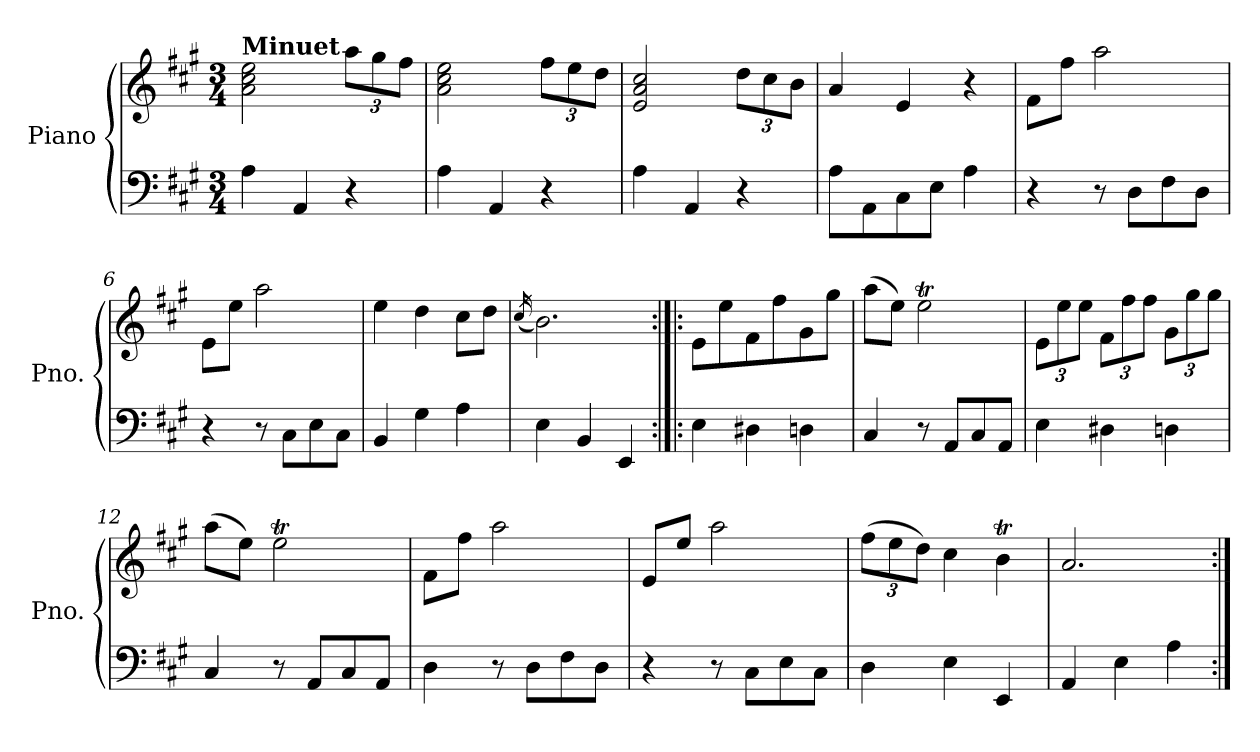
**kern	**kern
*part1	*part1
*staff2	*staff1
*I"Piano	*
*I'Pno.	*
*clefF4	*clefG2
*k[f#c#g#]	*k[f#c#g#]
*M3/4	*M3/4
=1	=1
!	!LO:TX:a:B:t=Minuet
4A\	2a\ 2cc#\ 2ee\
4AA/	.
*	*Xbrackettup
4r	12aa\L
.	12gg#\
.	12ff#\J
=2	=2
4A\	2a\ 2cc#\ 2ee\
4AA/	.
4r	12ff#\L
.	12ee\
.	12dd\J
=3	=3
4A\	2e/ 2a/ 2cc#/
4AA/	.
4r	12dd\L
.	12cc#\
.	12b\J
=4	=4
8A\L	4a/
8AA\	.
8C#\	4e/
8E\J	.
4A\	4r
!!LO:LB:g=z
=5	=5
4r	8f#\L
.	8ff#\J
8r	2aa\
8D\L	.
8F#\	.
8D\J	.
=6	=6
4r	8e\L
.	8ee\J
8r	2aa\
8C#\L	.
8E\	.
8C#\J	.
=7	=7
4BB/	4ee\
4G#\	4dd\
4A\	8cc#\L
.	8dd\J
=8	=8
.	(<16qcc#/
4E\	2.b\)
4BB/	.
4EE/	.
!!LO:LB:g=z
=9:|!|:	=9:|!|:
4E\	8e\L
.	8ee\
4D#X\	8f#\
.	8ff#\
4Dn\	8g#\
.	8gg#\J
=10	=10
4C#/	(>8aa\L
.	8ee\J)
8r	2eeT\
8AA/L	.
8C#/	.
8AA/J	.
=11	=11
4E\	12e\L
.	12ee\
.	12ee\J
4D#X\	12f#\L
.	12ff#\
.	12ff#\J
4Dn\	12g#\L
.	12gg#\
.	12gg#\J
=12	=12
4C#/	(>8aa\L
.	8ee\J)
8r	2eeT\
8AA/L	.
8C#/	.
8AA/J	.
!!LO:LB:g=z
=13	=13
4D\	8f#\L
.	8ff#\J
8r	2aa\
8D\L	.
8F#\	.
8D\J	.
=14	=14
4r	8e/L
.	8ee/J
8r	2aa\
8C#\L	.
8E\	.
8C#\J	.
=15	=15
4D\	(>12ff#\L
.	12ee\
.	12dd\J)
4E\	4cc#\
4EE/	4bT\
=16	=16
4AA/	2.a/
4E\	.
4A\	.
=:|!	=:|!
*-	*-
